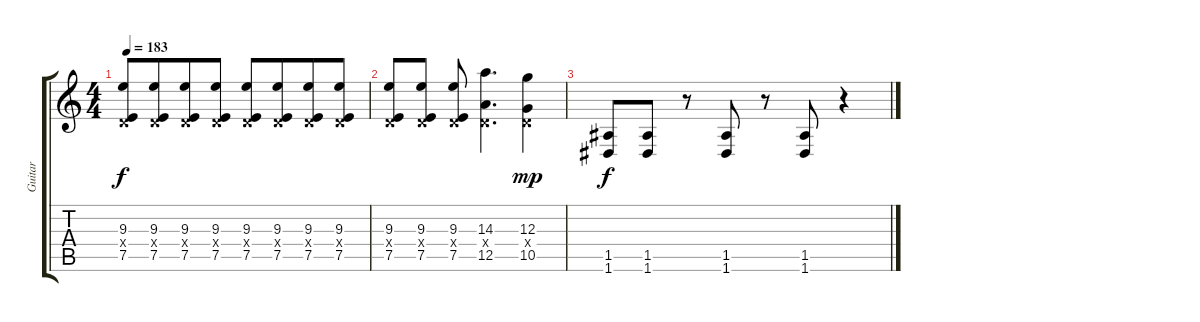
\track ("Guitar" "Guitar") {instrument distortionguitar}
\staff {score tabs}
\tuning (E4 B3 G3 D3 A2 D2) {hide}
\ts (4 4)
\tempo 183
\clef g2
\ks c
(9.3 0.4{x} 7.5).8{dy f} (9.3 0.4{x} 7.5).8{beam merge} (9.3 0.4{x} 7.5).8 (9.3 0.4{x} 7.5).8 (9.3 0.4{x} 7.5).8 (9.3 0.4{x} 7.5).8{beam merge} (9.3 0.4{x} 7.5).8 (9.3 0.4{x} 7.5).8 |
(9.3 0.4{x} 7.5).8 (9.3 0.4{x} 7.5).8 (9.3 0.4{x} 7.5).8 (14.3 0.4{x} 12.5).4{d} (12.3 0.4{x} 10.5).4{dy mp} |
(1.5 1.6).8{dy f} (1.5 1.6).8 r.8 (1.5 1.6).8 r.8 (1.5 1.6).8 r.4
